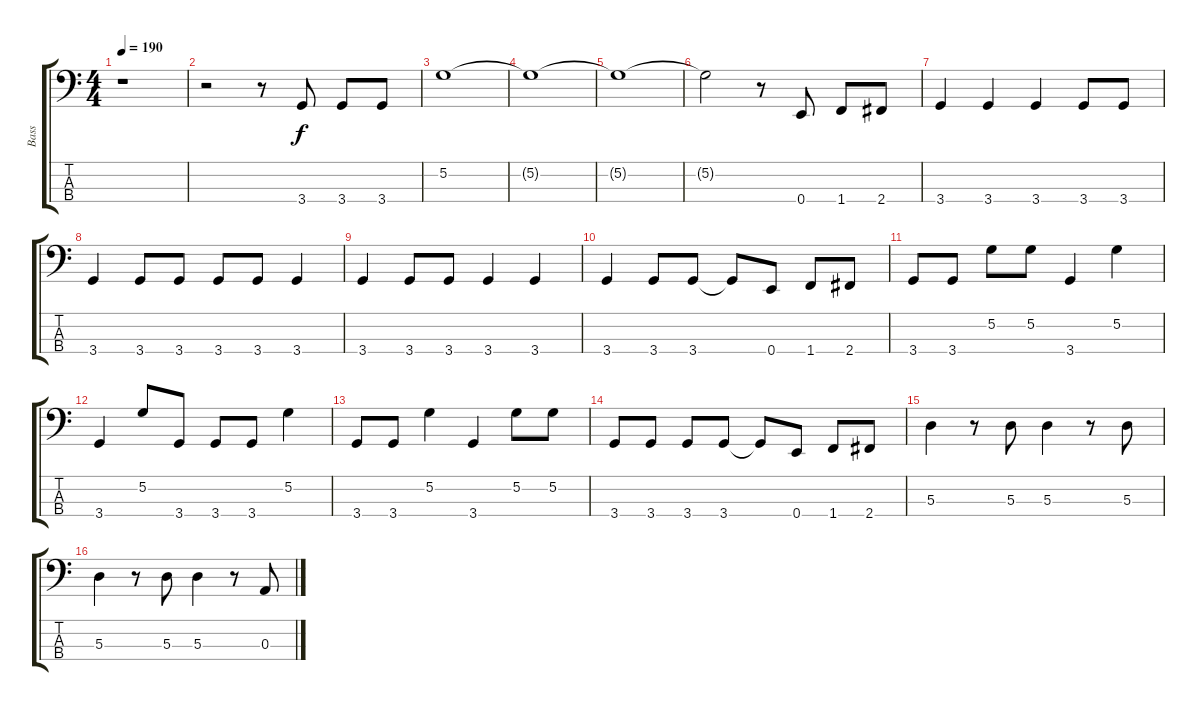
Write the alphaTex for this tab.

\track ("Bass" "Bass") {instrument electricbassfinger}
\staff {score tabs}
\tuning (G2 D2 A1 E1) {hide}
\ts (4 4)
\tempo 190
\clef f4
\ks c
r.1{dy f} |
r.2 r.8 3.4.8 3.4.8 3.4.8 |
5.2.1 |
5.2{t}.1 |
5.2{t}.1 |
5.2{t}.2 r.8 0.4.8 1.4.8 2.4.8 |
3.4.4 3.4.4 3.4.4 3.4.8 3.4.8 |
3.4.4 3.4.8 3.4.8 3.4.8 3.4.8 3.4.4 |
3.4.4 3.4.8 3.4.8 3.4.4 3.4.4 |
3.4.4 3.4.8 3.4.8 3.4{t}.8 0.4.8 1.4.8 2.4.8 |
3.4.8 3.4.8 5.2.8 5.2.8 3.4.4 5.2.4 |
3.4.4 5.2.8 3.4.8 3.4.8 3.4.8 5.2.4 |
3.4.8 3.4.8 5.2.4 3.4.4 5.2.8 5.2.8 |
3.4.8 3.4.8 3.4.8 3.4.8 3.4{t}.8 0.4.8 1.4.8 2.4.8 |
5.3.4 r.8 5.3.8 5.3.4 r.8 5.3.8 |
5.3.4 r.8 5.3.8 5.3.4 r.8 0.3.8
